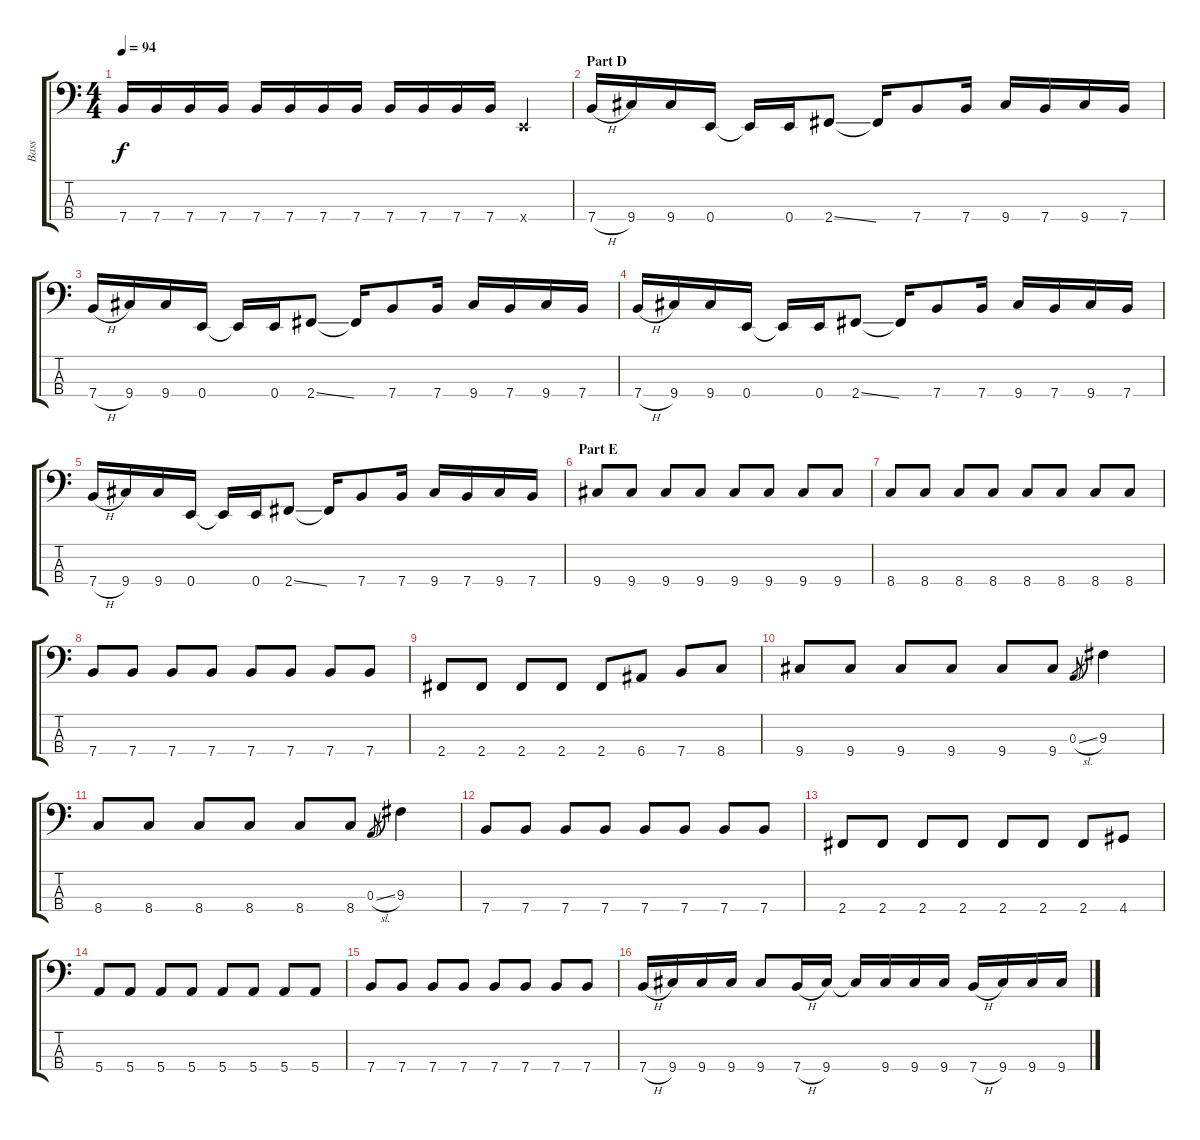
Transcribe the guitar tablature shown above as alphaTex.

\track ("Bass" "Bass") {instrument electricbasspick}
\staff {score tabs}
\tuning (G2 D2 A1 E1) {hide}
\ts (4 4)
\tempo 94
\clef f4
\ks c
7.4.16{dy f} 7.4.16 7.4.16 7.4.16 7.4.16 7.4.16 7.4.16 7.4.16 7.4.16 7.4.16 7.4.16 7.4.16 0.4{x}.4 |
\section ("" "Part D")
7.4{h}.16 9.4.16 9.4.16 0.4.16 0.4{t}.16 0.4.16 2.4{ss}.8 2.4{t}.16 7.4.8 7.4.16 9.4.16 7.4.16 9.4.16 7.4.16 |
7.4{h}.16 9.4.16 9.4.16 0.4.16 0.4{t}.16 0.4.16 2.4{ss}.8 2.4{t}.16 7.4.8 7.4.16 9.4.16 7.4.16 9.4.16 7.4.16 |
7.4{h}.16 9.4.16 9.4.16 0.4.16 0.4{t}.16 0.4.16 2.4{ss}.8 2.4{t}.16 7.4.8 7.4.16 9.4.16 7.4.16 9.4.16 7.4.16 |
7.4{h}.16 9.4.16 9.4.16 0.4.16 0.4{t}.16 0.4.16 2.4{ss}.8 2.4{t}.16 7.4.8 7.4.16 9.4.16 7.4.16 9.4.16 7.4.16 |
\section ("" "Part E")
9.4.8 9.4.8 9.4.8 9.4.8 9.4.8 9.4.8 9.4.8 9.4.8 |
8.4.8 8.4.8 8.4.8 8.4.8 8.4.8 8.4.8 8.4.8 8.4.8 |
7.4.8 7.4.8 7.4.8 7.4.8 7.4.8 7.4.8 7.4.8 7.4.8 |
2.4.8 2.4.8 2.4.8 2.4.8 2.4.8 6.4.8 7.4.8 8.4.8 |
9.4.8 9.4.8 9.4.8 9.4.8 9.4.8 9.4.8 0.3{sl}.8{gr} 9.3.4 |
8.4.8 8.4.8 8.4.8 8.4.8 8.4.8 8.4.8 0.3{sl}.8{gr} 9.3.4 |
7.4.8 7.4.8 7.4.8 7.4.8 7.4.8 7.4.8 7.4.8 7.4.8 |
2.4.8 2.4.8 2.4.8 2.4.8 2.4.8 2.4.8 2.4.8 4.4.8 |
5.4.8 5.4.8 5.4.8 5.4.8 5.4.8 5.4.8 5.4.8 5.4.8 |
7.4.8 7.4.8 7.4.8 7.4.8 7.4.8 7.4.8 7.4.8 7.4.8 |
7.4{h}.16 9.4.16 9.4.16 9.4.16 9.4.8 7.4{h}.16 9.4.16 9.4{t}.16 9.4.16 9.4.16 9.4.16 7.4{h}.16 9.4.16 9.4.16 9.4.16
